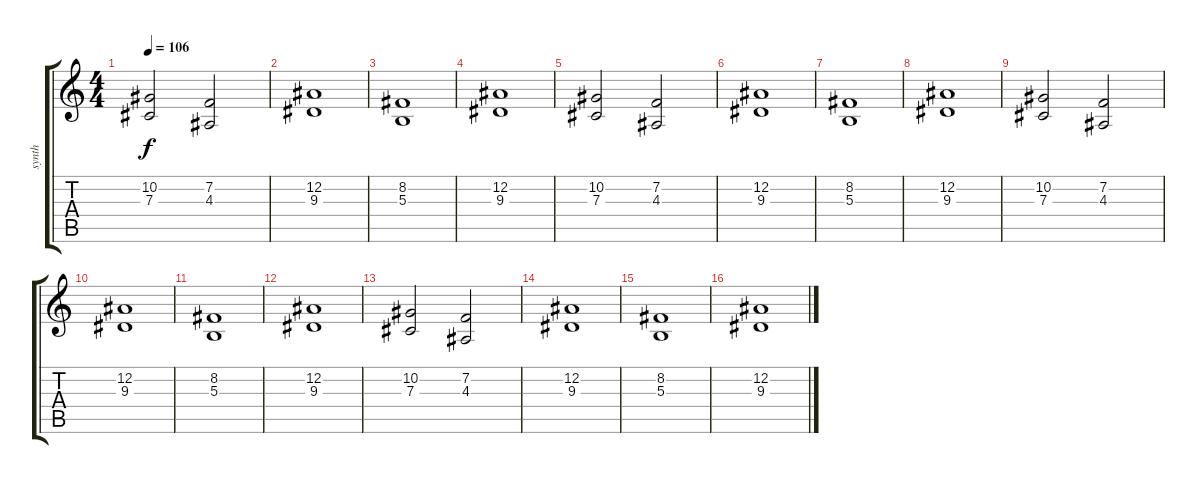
\track ("synth" "synth") {instrument stringensemble1}
\staff {score tabs}
\tuning (Eb4 Bb3 Gb3 Db3 Ab2 Eb2) {hide}
\ts (4 4)
\tempo 106
\clef g2
\ks c
(10.2 7.3).2{dy f} (7.2 4.3).2 |
(12.2 9.3).1 |
(8.2 5.3).1 |
(12.2 9.3).1 |
(10.2 7.3).2 (7.2 4.3).2 |
(12.2 9.3).1 |
(8.2 5.3).1 |
(12.2 9.3).1 |
(10.2 7.3).2 (7.2 4.3).2 |
(12.2 9.3).1 |
(8.2 5.3).1 |
(12.2 9.3).1 |
(10.2 7.3).2 (7.2 4.3).2 |
(12.2 9.3).1 |
(8.2 5.3).1 |
(12.2 9.3).1
